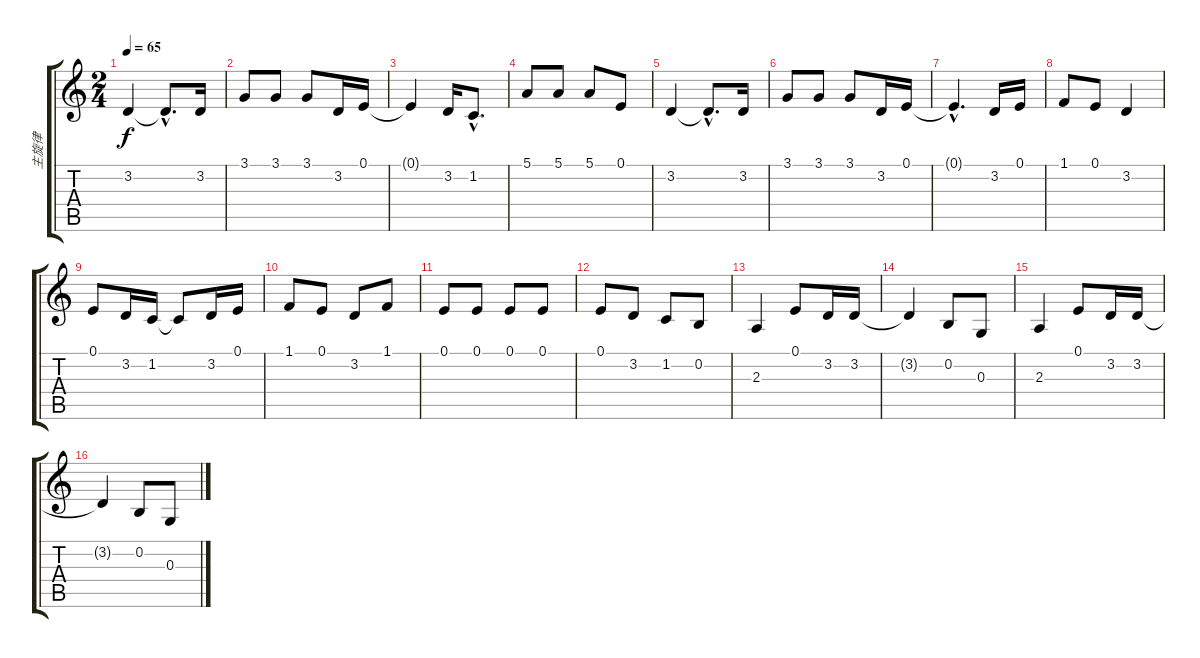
\track ("主旋律" "主旋律") {instrument tenorsax}
\staff {score tabs}
\tuning (E4 B3 G3 D3 A2 E2) {hide}
\ts (2 4)
\tempo 65
\clef g2
\ks c
3.2.4{dy f} 3.2{hac t}.8{d} 3.2.16 |
3.1.8 3.1.8 3.1.8 3.2.16 0.1.16 |
0.1{t}.4 3.2.16 1.2{hac}.8{d} |
5.1.8 5.1.8 5.1.8 0.1.8 |
3.2.4 3.2{hac t}.8{d} 3.2.16 |
3.1.8 3.1.8 3.1.8 3.2.16 0.1.16 |
0.1{hac t}.4{d} 3.2.16 0.1.16 |
1.1.8 0.1.8 3.2.4 |
0.1.8 3.2.16 1.2.16 1.2{t}.8 3.2.16 0.1.16 |
1.1.8 0.1.8 3.2.8 1.1.8 |
0.1.8 0.1.8 0.1.8 0.1.8 |
0.1.8 3.2.8 1.2.8 0.2.8 |
2.3.4 0.1.8 3.2.16 3.2.16 |
3.2{t}.4 0.2.8 0.3.8 |
2.3.4 0.1.8 3.2.16 3.2.16 |
3.2{t}.4 0.2.8 0.3.8
